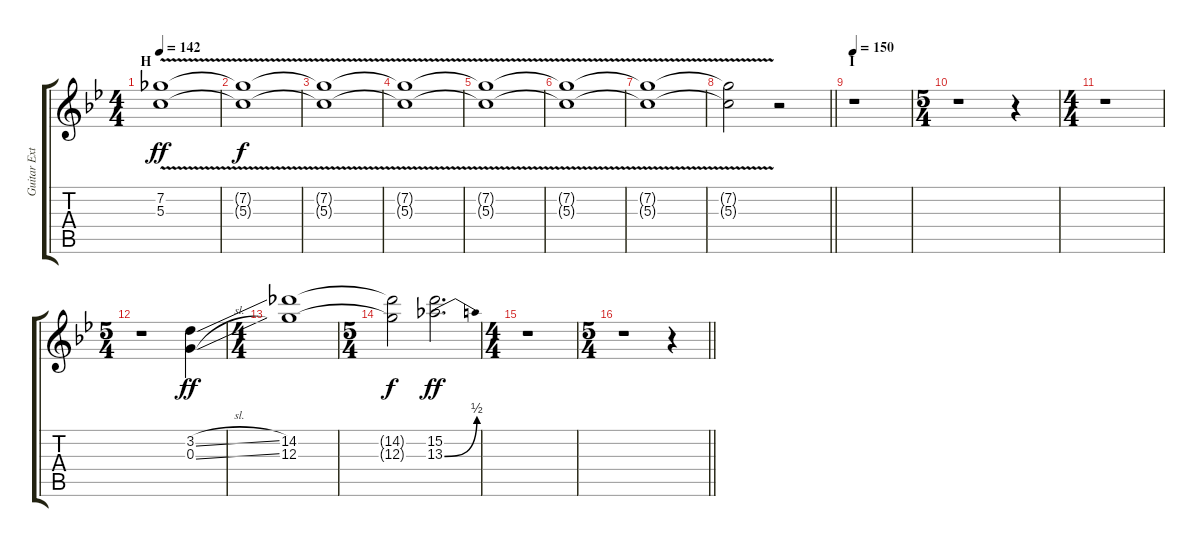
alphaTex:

\track ("Guitar Extra" "Guitar Ext") {instrument distortionguitar}
\staff {score tabs}
\tuning (E4 B3 G3 D3 A2 D2) {hide}
\ts (4 4)
\section ("" "H")
\tempo 142
\clef g2
\ks gminor
(7.2{v} 5.3{v}).1{dy ff} |
(7.2{t} 5.3{v t}).1{dy f} |
(7.2{t} 5.3{v t}).1 |
(7.2{t} 5.3{v t}).1 |
(7.2{t} 5.3{v t}).1 |
(7.2{t} 5.3{v t}).1 |
(7.2{t} 5.3{v t}).1 |
\barLineRight lightlight
(7.2{t} 5.3{v t}).2 r.2 |
\section ("" "I")
\tempo 150
r.1 |
\ts (5 4)
r.1 r.4 |
\ts (4 4)
r.1 |
\ts (5 4)
r.1 (3.2{sl} 0.3{sl}).4{dy ff} |
\ts (4 4)
(14.2 12.3).1 |
\ts (5 4)
(14.2{t} 12.3{t}).2{dy f} (15.2 13.3{be (bend 0 0 60 2)}).2{d dy ff} |
\ts (4 4)
r.1 |
\ts (5 4)
\barLineRight lightlight
r.1 r.4
